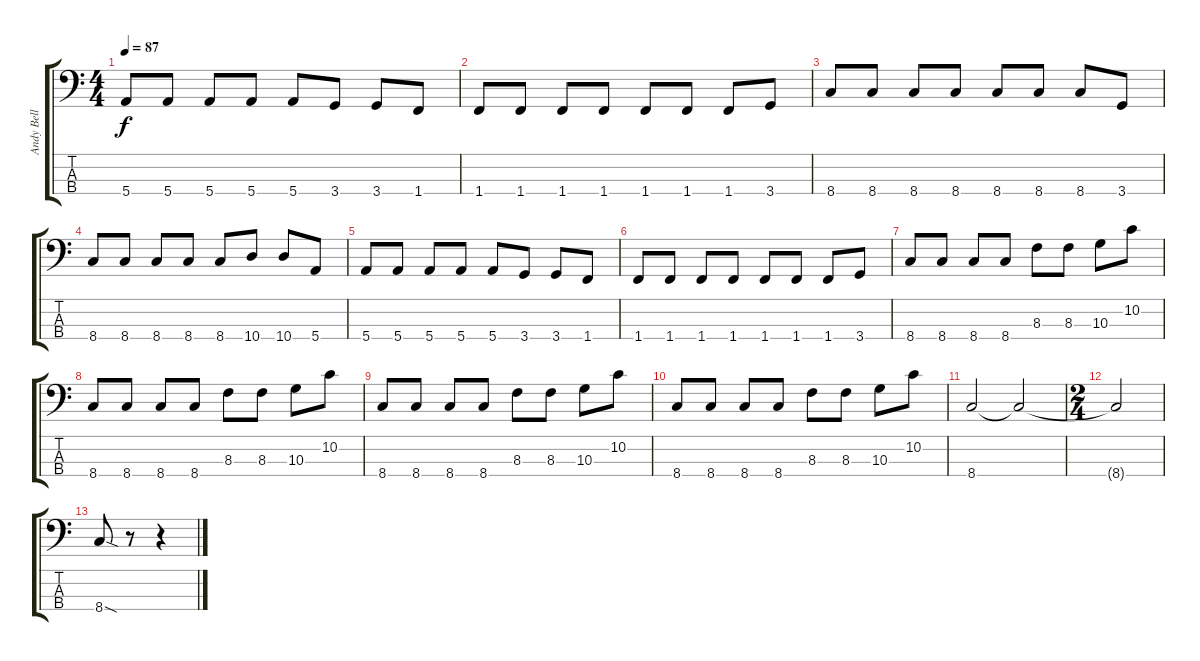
\track ("Andy Bell" "Andy Bell") {instrument electricbassfinger}
\staff {score tabs}
\tuning (G2 D2 A1 E1) {hide}
\ts (4 4)
\tempo 87
\clef f4
\ks c
5.4.8{dy f} 5.4.8 5.4.8 5.4.8 5.4.8 3.4.8 3.4.8 1.4.8 |
1.4.8 1.4.8 1.4.8 1.4.8 1.4.8 1.4.8 1.4.8 3.4.8 |
8.4.8 8.4.8 8.4.8 8.4.8 8.4.8 8.4.8 8.4.8 3.4.8 |
8.4.8 8.4.8 8.4.8 8.4.8 8.4.8 10.4.8 10.4.8 5.4.8 |
5.4.8 5.4.8 5.4.8 5.4.8 5.4.8 3.4.8 3.4.8 1.4.8 |
1.4.8 1.4.8 1.4.8 1.4.8 1.4.8 1.4.8 1.4.8 3.4.8 |
8.4.8 8.4.8 8.4.8 8.4.8 8.3.8 8.3.8 10.3.8 10.2.8 |
8.4.8 8.4.8 8.4.8 8.4.8 8.3.8 8.3.8 10.3.8 10.2.8 |
8.4.8 8.4.8 8.4.8 8.4.8 8.3.8 8.3.8 10.3.8 10.2.8 |
8.4.8 8.4.8 8.4.8 8.4.8 8.3.8 8.3.8 10.3.8 10.2.8 |
8.4.2 8.4{t}.2 |
\ts (2 4)
8.4{t}.2 |
8.4{sod}.8 r.8 r.4
